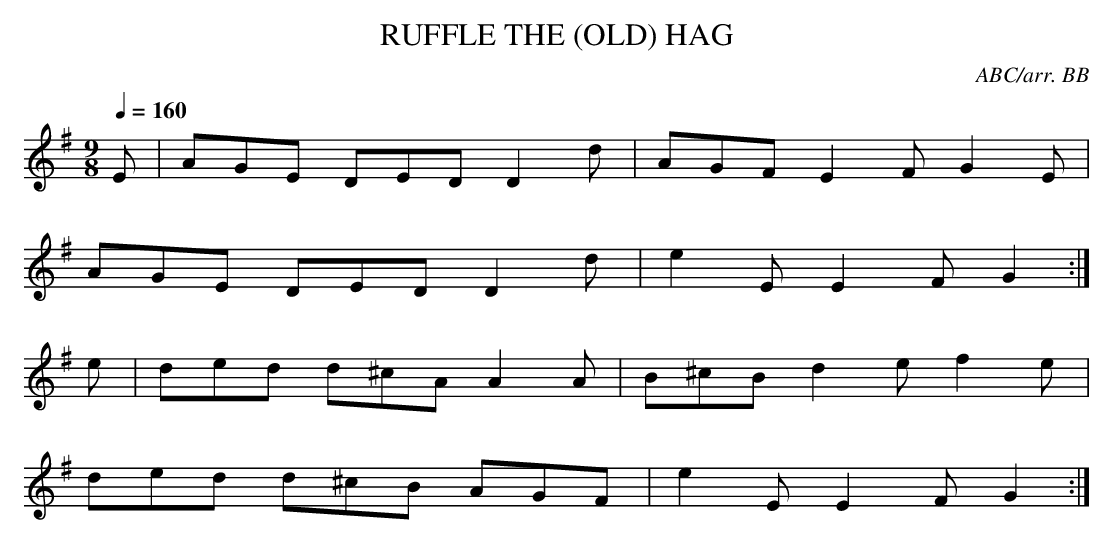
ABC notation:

X:1
T:RUFFLE THE (OLD) HAG
C:ABC/arr. BB
Q:1/4=160
L:1/8
M:9/8
K:Em
E|AGE DED D2d|AGF E2F G2E|
AGE DED D2d|e2E E2F G2 :|
e|ded d^cA A2A|B^cB d2e f2e|
ded d^cB AGF|e2E E2F G2 :|
